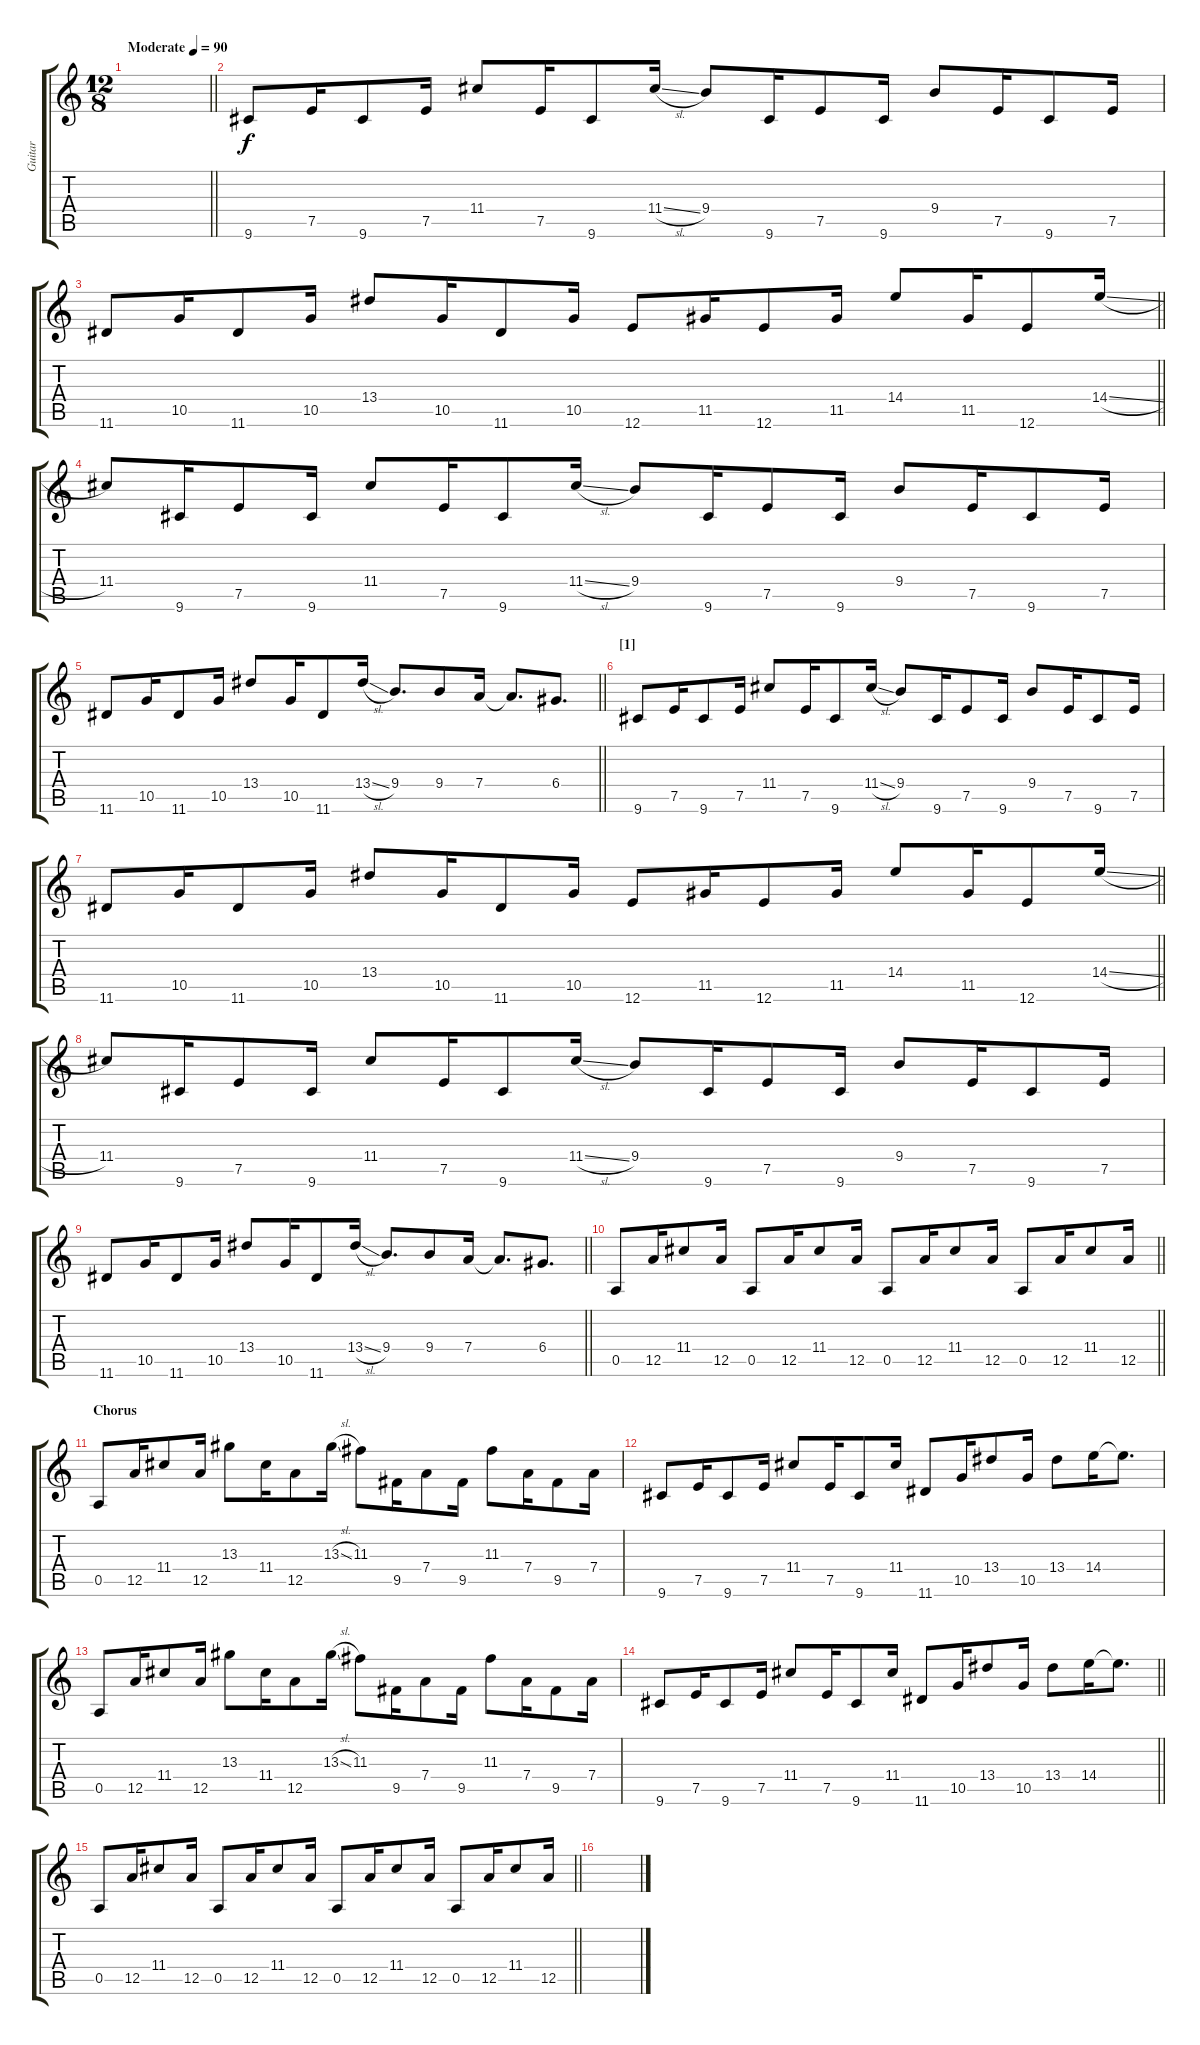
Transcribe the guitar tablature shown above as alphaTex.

\track ("Guitar" "Guitar") {instrument electricguitarclean}
\staff {score tabs}
\tuning (E4 B3 G3 D3 A2 E2) {hide}
\ts (12 8)
\tempo (90 "Moderate")
\clef g2
\barLineRight lightlight
\ks c
|
\section ("" "")
9.6.8 7.5.16 9.6.8 7.5.16 11.4.8 7.5.16 9.6.8 11.4{sl}.16 9.4.8 9.6.16 7.5.8 9.6.16 9.4.8 7.5.16 9.6.8 7.5.16 |
\barLineRight lightlight
11.6.8 10.5.16 11.6.8 10.5.16 13.4.8 10.5.16 11.6.8 10.5.16 12.6.8 11.5.16 12.6.8 11.5.16 14.4.8 11.5.16 12.6.8 14.4{sl}.16 |
11.4.8 9.6.16 7.5.8 9.6.16 11.4.8 7.5.16 9.6.8 11.4{sl}.16 9.4.8 9.6.16 7.5.8 9.6.16 9.4.8 7.5.16 9.6.8 7.5.16 |
\barLineRight lightlight
11.6.8 10.5.16 11.6.8 10.5.16 13.4.8 10.5.16 11.6.8 13.4{sl}.16 9.4.8{d} 9.4.8 7.4.16 7.4{t}.8{d} 6.4.8{d} |
\section ("" "[1]")
9.6.8 7.5.16 9.6.8 7.5.16 11.4.8 7.5.16 9.6.8 11.4{sl}.16 9.4.8 9.6.16 7.5.8 9.6.16 9.4.8 7.5.16 9.6.8 7.5.16 |
\barLineRight lightlight
11.6.8 10.5.16 11.6.8 10.5.16 13.4.8 10.5.16 11.6.8 10.5.16 12.6.8 11.5.16 12.6.8 11.5.16 14.4.8 11.5.16 12.6.8 14.4{sl}.16 |
11.4.8 9.6.16 7.5.8 9.6.16 11.4.8 7.5.16 9.6.8 11.4{sl}.16 9.4.8 9.6.16 7.5.8 9.6.16 9.4.8 7.5.16 9.6.8 7.5.16 |
\barLineRight lightlight
11.6.8 10.5.16 11.6.8 10.5.16 13.4.8 10.5.16 11.6.8 13.4{sl}.16 9.4.8{d} 9.4.8 7.4.16 7.4{t}.8{d} 6.4.8{d} |
\section ("" "")
\barLineRight lightlight
0.5.8{balance 2 instrument overdrivenguitar} 12.5.16 11.4.8 12.5.16 0.5.8 12.5.16 11.4.8 12.5.16 0.5.8 12.5.16 11.4.8 12.5.16 0.5.8 12.5.16 11.4.8 12.5.16 |
\section ("" "Chorus")
0.5.8 12.5.16 11.4.8 12.5.16 13.3.8 11.4.16 12.5.8 13.3{sl}.16 11.3.8 9.5.16 7.4.8 9.5.16 11.3.8 7.4.16 9.5.8 7.4.16 |
9.6.8 7.5.16 9.6.8 7.5.16 11.4.8 7.5.16 9.6.8 11.4.16 11.6.8 10.5.16 13.4.8 10.5.16 13.4.8 14.4.16 14.4{t}.8{d} |
0.5.8 12.5.16 11.4.8 12.5.16 13.3.8 11.4.16 12.5.8 13.3{sl}.16 11.3.8 9.5.16 7.4.8 9.5.16 11.3.8 7.4.16 9.5.8 7.4.16 |
\barLineRight lightlight
9.6.8 7.5.16 9.6.8 7.5.16 11.4.8 7.5.16 9.6.8 11.4.16 11.6.8 10.5.16 13.4.8 10.5.16 13.4.8 14.4.16 14.4{t}.8{d} |
\section ("" "")
\barLineRight lightlight
0.5.8 12.5.16 11.4.8 12.5.16 0.5.8 12.5.16 11.4.8 12.5.16 0.5.8 12.5.16 11.4.8 12.5.16 0.5.8 12.5.16 11.4.8 12.5.16 |
\section ("" "")
